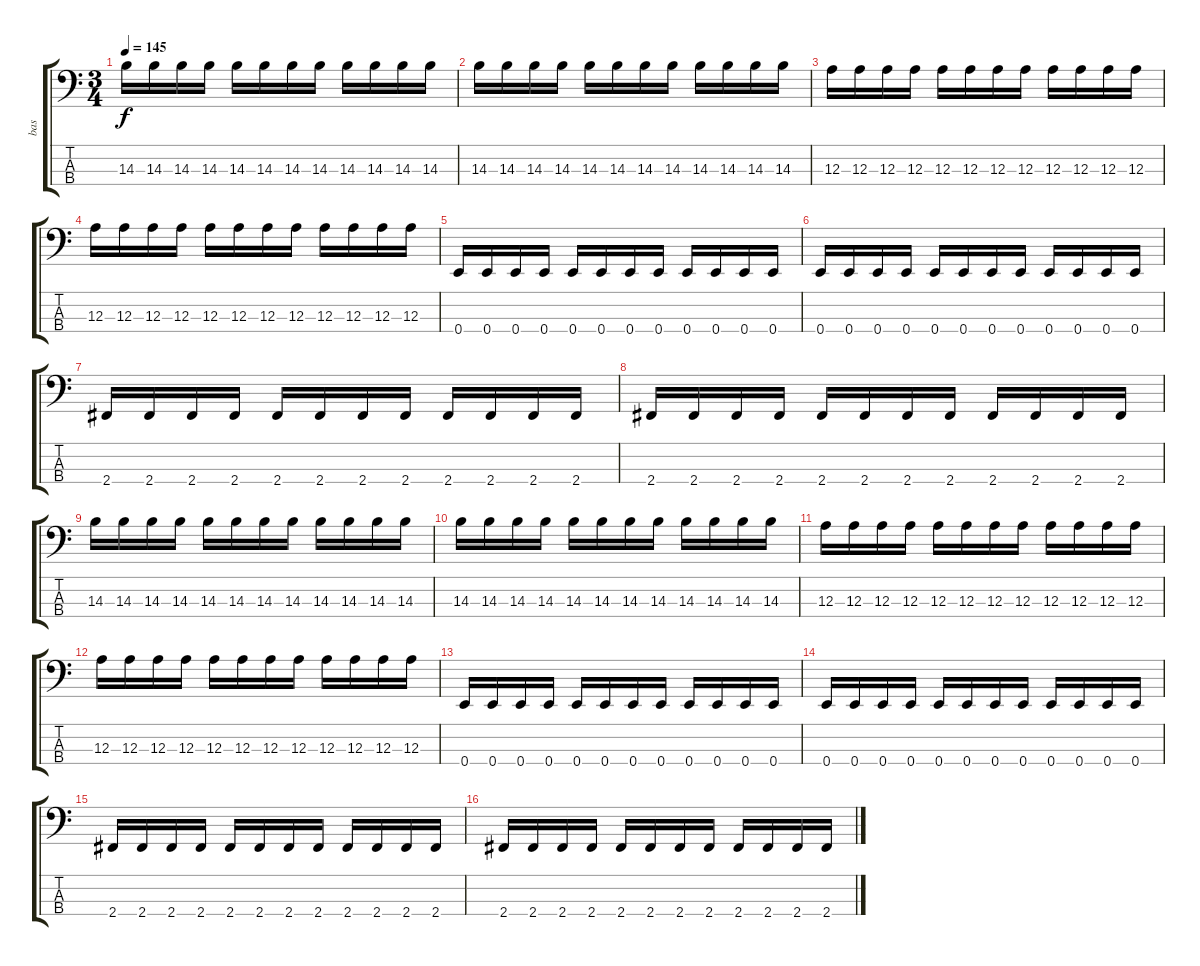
\track ("bas" "bas") {instrument electricbassfinger}
\staff {score tabs}
\tuning (G2 D2 A1 E1) {hide}
\ts (3 4)
\tempo 145
\clef f4
\ks c
14.3.16{dy f} 14.3.16 14.3.16 14.3.16 14.3.16 14.3.16 14.3.16 14.3.16 14.3.16 14.3.16 14.3.16 14.3.16 |
14.3.16 14.3.16 14.3.16 14.3.16 14.3.16 14.3.16 14.3.16 14.3.16 14.3.16 14.3.16 14.3.16 14.3.16 |
12.3.16 12.3.16 12.3.16 12.3.16 12.3.16 12.3.16 12.3.16 12.3.16 12.3.16 12.3.16 12.3.16 12.3.16 |
12.3.16 12.3.16 12.3.16 12.3.16 12.3.16 12.3.16 12.3.16 12.3.16 12.3.16 12.3.16 12.3.16 12.3.16 |
0.4.16 0.4.16 0.4.16 0.4.16 0.4.16 0.4.16 0.4.16 0.4.16 0.4.16 0.4.16 0.4.16 0.4.16 |
0.4.16 0.4.16 0.4.16 0.4.16 0.4.16 0.4.16 0.4.16 0.4.16 0.4.16 0.4.16 0.4.16 0.4.16 |
2.4.16 2.4.16 2.4.16 2.4.16 2.4.16 2.4.16 2.4.16 2.4.16 2.4.16 2.4.16 2.4.16 2.4.16 |
2.4.16 2.4.16 2.4.16 2.4.16 2.4.16 2.4.16 2.4.16 2.4.16 2.4.16 2.4.16 2.4.16 2.4.16 |
14.3.16 14.3.16 14.3.16 14.3.16 14.3.16 14.3.16 14.3.16 14.3.16 14.3.16 14.3.16 14.3.16 14.3.16 |
14.3.16 14.3.16 14.3.16 14.3.16 14.3.16 14.3.16 14.3.16 14.3.16 14.3.16 14.3.16 14.3.16 14.3.16 |
12.3.16 12.3.16 12.3.16 12.3.16 12.3.16 12.3.16 12.3.16 12.3.16 12.3.16 12.3.16 12.3.16 12.3.16 |
12.3.16 12.3.16 12.3.16 12.3.16 12.3.16 12.3.16 12.3.16 12.3.16 12.3.16 12.3.16 12.3.16 12.3.16 |
0.4.16 0.4.16 0.4.16 0.4.16 0.4.16 0.4.16 0.4.16 0.4.16 0.4.16 0.4.16 0.4.16 0.4.16 |
0.4.16 0.4.16 0.4.16 0.4.16 0.4.16 0.4.16 0.4.16 0.4.16 0.4.16 0.4.16 0.4.16 0.4.16 |
2.4.16 2.4.16 2.4.16 2.4.16 2.4.16 2.4.16 2.4.16 2.4.16 2.4.16 2.4.16 2.4.16 2.4.16 |
2.4.16 2.4.16 2.4.16 2.4.16 2.4.16 2.4.16 2.4.16 2.4.16 2.4.16 2.4.16 2.4.16 2.4.16
